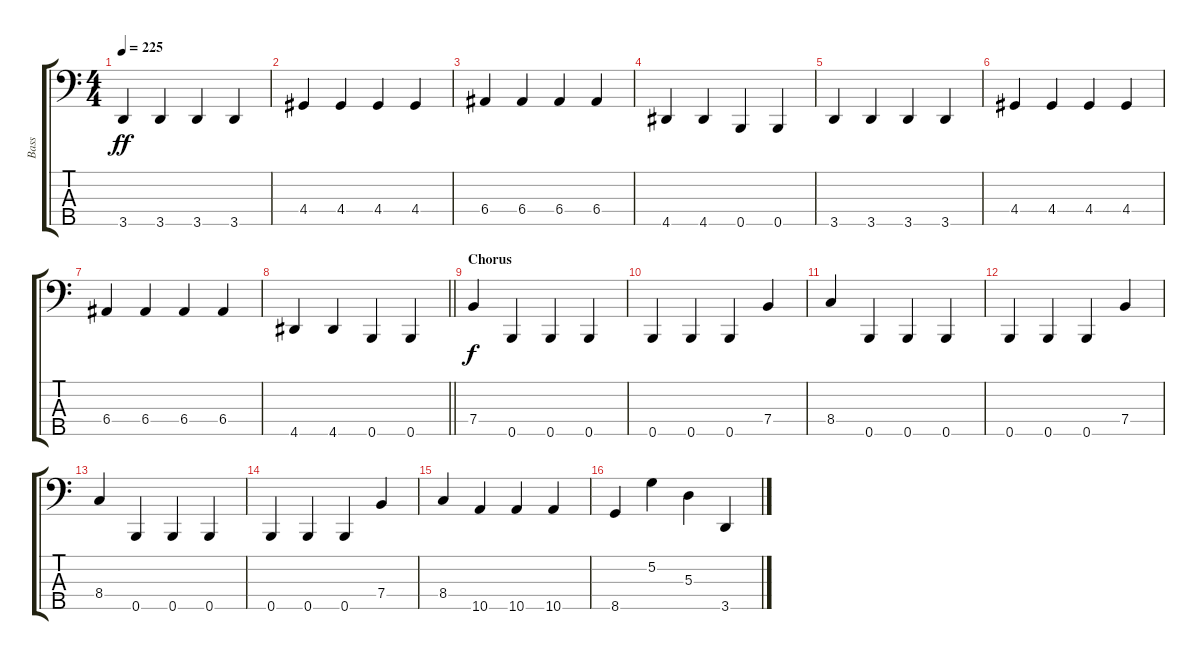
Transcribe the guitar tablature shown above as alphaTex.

\track ("Bass" "Bass") {instrument electricbasspick}
\staff {score tabs}
\tuning (G2 D2 A1 E1 B0) {hide}
\ts (4 4)
\tempo 225
\clef f4
\ks c
3.5.4{dy ff} 3.5.4 3.5.4 3.5.4 |
4.4.4 4.4.4 4.4.4 4.4.4 |
6.4.4 6.4.4 6.4.4 6.4.4 |
4.5.4 4.5.4 0.5.4 0.5.4 |
3.5.4 3.5.4 3.5.4 3.5.4 |
4.4.4 4.4.4 4.4.4 4.4.4 |
6.4.4 6.4.4 6.4.4 6.4.4 |
\barLineRight lightlight
4.5.4 4.5.4 0.5.4 0.5.4 |
\section ("" "Chorus")
7.4.4{dy f} 0.5.4 0.5.4 0.5.4 |
0.5.4 0.5.4 0.5.4 7.4.4 |
8.4.4 0.5.4 0.5.4 0.5.4 |
0.5.4 0.5.4 0.5.4 7.4.4 |
8.4.4 0.5.4 0.5.4 0.5.4 |
0.5.4 0.5.4 0.5.4 7.4.4 |
8.4.4 10.5.4 10.5.4 10.5.4 |
8.5.4 5.2.4 5.3.4 3.5.4
